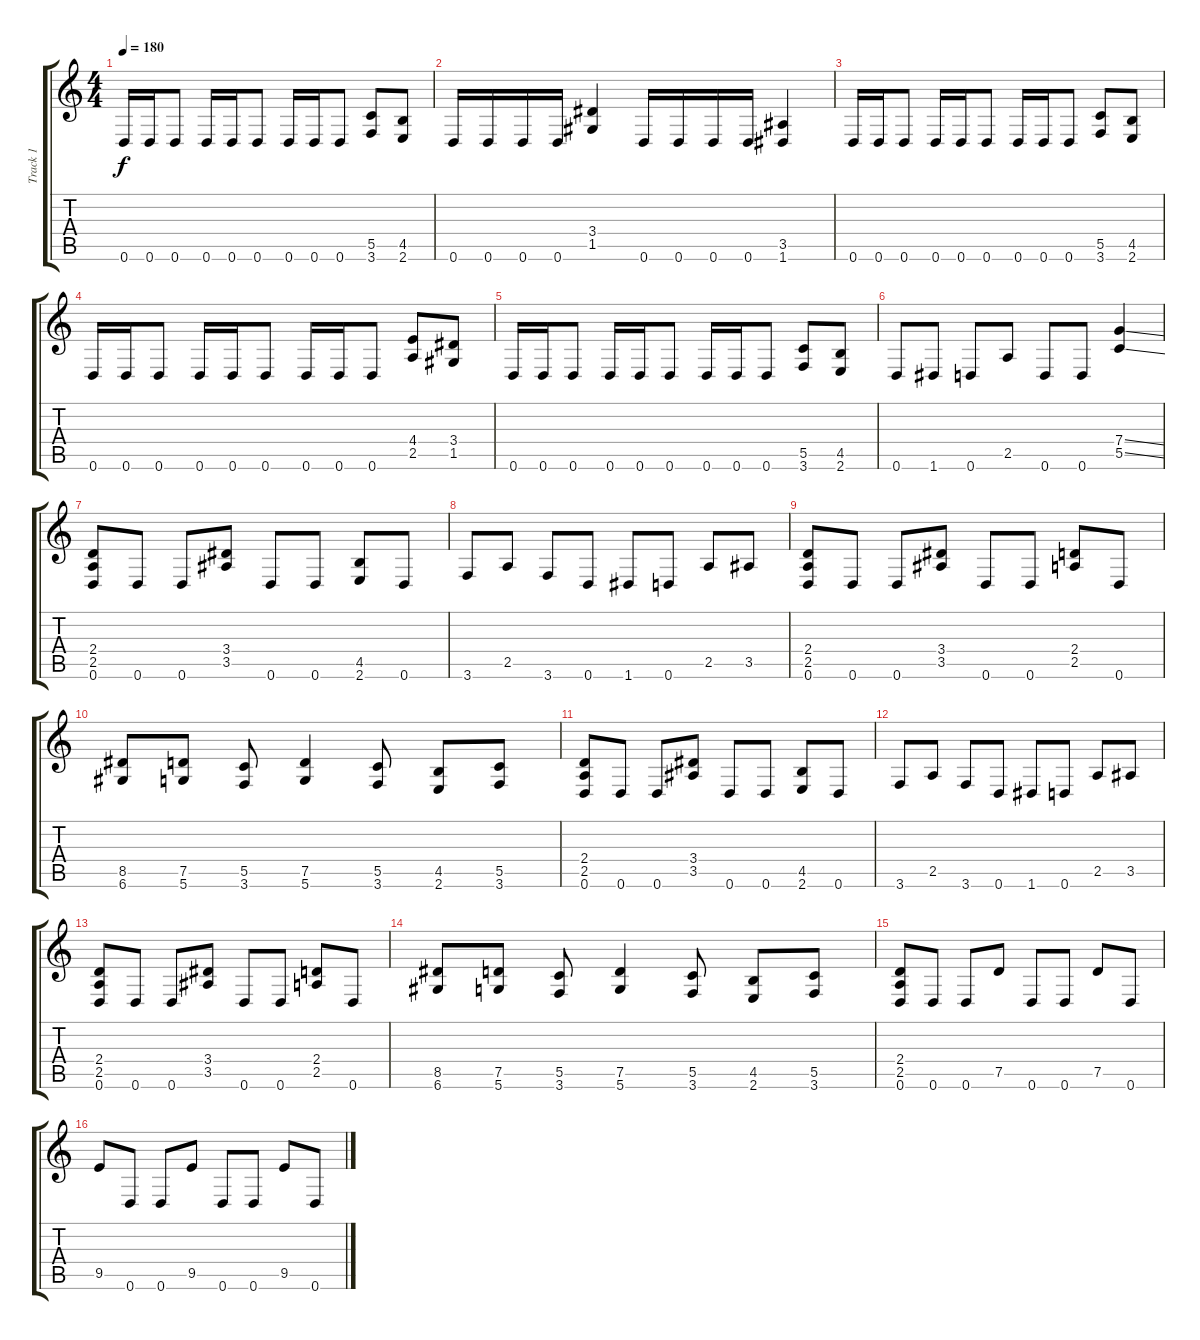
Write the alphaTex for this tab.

\track ("Track 1" "Track 1") {instrument distortionguitar}
\staff {score tabs}
\tuning (D4 A3 F3 C3 G2 D2) {hide}
\ts (4 4)
\tempo 180
\clef g2
\ks c
0.6.16{dy f} 0.6.16 0.6.8 0.6.16 0.6.16 0.6.8 0.6.16 0.6.16 0.6.8 (5.5 3.6).8 (4.5 2.6).8 |
0.6.16 0.6.16 0.6.16 0.6.16 (3.4 1.5).4 0.6.16 0.6.16 0.6.16 0.6.16 (3.5 1.6).4 |
0.6.16 0.6.16 0.6.8 0.6.16 0.6.16 0.6.8 0.6.16 0.6.16 0.6.8 (5.5 3.6).8 (4.5 2.6).8 |
0.6.16 0.6.16 0.6.8 0.6.16 0.6.16 0.6.8 0.6.16 0.6.16 0.6.8 (4.4 2.5).8 (3.4 1.5).8 |
0.6.16 0.6.16 0.6.8 0.6.16 0.6.16 0.6.8 0.6.16 0.6.16 0.6.8 (5.5 3.6).8 (4.5 2.6).8 |
0.6.8 1.6.8 0.6.8 2.5.8 0.6.8 0.6.8 (7.4{ss} 5.5{ss}).4 |
(2.4 2.5 0.6).8 0.6.8 0.6.8 (3.4 3.5).8 0.6.8 0.6.8 (4.5 2.6).8 0.6.8 |
3.6.8 2.5.8 3.6.8 0.6.8 1.6.8 0.6.8 2.5.8 3.5.8 |
(2.4 2.5 0.6).8 0.6.8 0.6.8 (3.4 3.5).8 0.6.8 0.6.8 (2.4 2.5).8 0.6.8 |
(8.5 6.6).8 (7.5 5.6).8 (5.5 3.6).8 (7.5 5.6).4 (5.5 3.6).8 (4.5 2.6).8 (5.5 3.6).8 |
(2.4 2.5 0.6).8 0.6.8 0.6.8 (3.4 3.5).8 0.6.8 0.6.8 (4.5 2.6).8 0.6.8 |
3.6.8 2.5.8 3.6.8 0.6.8 1.6.8 0.6.8 2.5.8 3.5.8 |
(2.4 2.5 0.6).8 0.6.8 0.6.8 (3.4 3.5).8 0.6.8 0.6.8 (2.4 2.5).8 0.6.8 |
(8.5 6.6).8 (7.5 5.6).8 (5.5 3.6).8 (7.5 5.6).4 (5.5 3.6).8 (4.5 2.6).8 (5.5 3.6).8 |
(2.4 2.5 0.6).8 0.6.8 0.6.8 7.5.8 0.6.8 0.6.8 7.5.8 0.6.8 |
9.5.8 0.6.8 0.6.8 9.5.8 0.6.8 0.6.8 9.5.8 0.6.8
